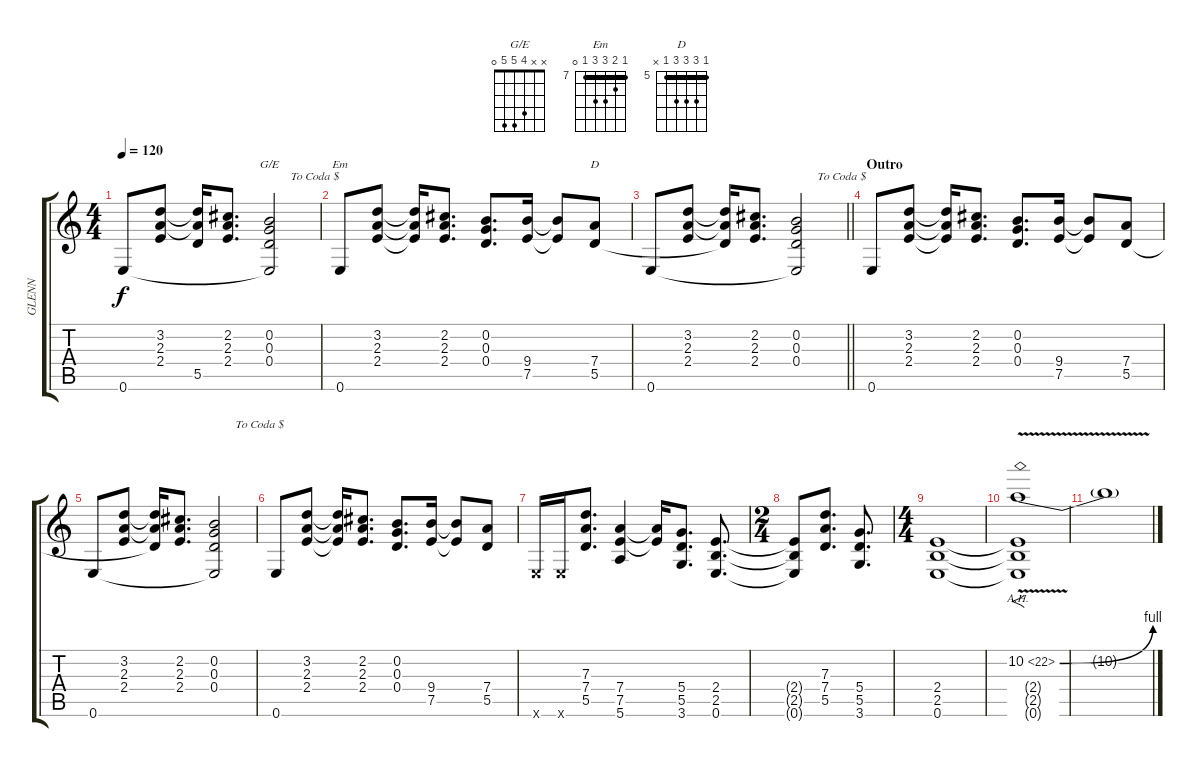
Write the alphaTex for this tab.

\track ("GLENN" "GLENN") {instrument overdrivenguitar}
\staff {score tabs}
\tuning (E4 B3 G3 D3 A2 E2) {hide}
\chord ("G/E" x x 4 5 5 0)
\chord ("Em" 7 8 9 9 7 0) {firstfret 7 barre 7}
\chord ("D" 5 7 7 7 5 x) {firstfret 5 barre 5}
\ts (4 4)
\tempo 120
\clef g2
\ks c
0.6.8{dy f} (3.2 2.3 2.4).8 (3.2{t} 2.3{t} 5.5{t}).16 (2.2 2.3 2.4).8{d} (0.2 0.3 0.4 0.6{t}).2{ch "G/E" txt "       To Coda $"} |
0.6.8{ch "Em"} (3.2 2.3 2.4).8 (3.2{t} 2.3{t} 2.4{t}).16 (2.2 2.3 2.4).8{d} (0.2 0.3 0.4).8{d} (9.4 7.5).16 (9.4{t} 7.5{t}).8 (7.4 5.5).8{ch "D"} |
\barLineRight lightlight
0.6.8 (3.2 2.3 2.4).8 (3.2{t} 2.3{t} 5.5{t}).16 (2.2 2.3 2.4).8{d} (0.2 0.3 0.4 0.6{t}).2{txt "       To Coda $"} |
\section ("" "Outro")
0.6.8 (3.2 2.3 2.4).8 (3.2{t} 2.3{t} 2.4{t}).16 (2.2 2.3 2.4).8{d} (0.2 0.3 0.4).8{d} (9.4 7.5).16 (9.4{t} 7.5{t}).8 (7.4 5.5).8 |
0.6.8 (3.2 2.3 2.4).8 (3.2{t} 2.3{t} 5.5{t}).16 (2.2 2.3 2.4).8{d} (0.2 0.3 0.4 0.6{t}).2{txt "       To Coda $"} |
0.6.8 (3.2 2.3 2.4).8 (3.2{t} 2.3{t} 2.4{t}).16 (2.2 2.3 2.4).8{d} (0.2 0.3 0.4).8{d} (9.4 7.5).16 (9.4{t} 7.5{t}).8 (7.4 5.5).8 |
0.6{x}.16 0.6{x}.16 (7.3 7.4 5.5).8{d} (7.4 7.5 5.6).4 (7.4{t} 7.5{t}).16 (5.4 5.5 3.6).8{d} (2.4 2.5 0.6).8{d} |
\ts (2 4)
(2.4{t} 2.5{t} 0.6{t}).8 (7.3 7.4 5.5).8{d} (5.4 5.5 3.6).8{d} |
\ts (4 4)
(2.4 2.5 0.6).1 |
(10.2{be (bend 0 0 60 4) ah 12 v} 2.4{t} 2.5{t} 0.6{t}).1{f} |
10.2{t}.1
